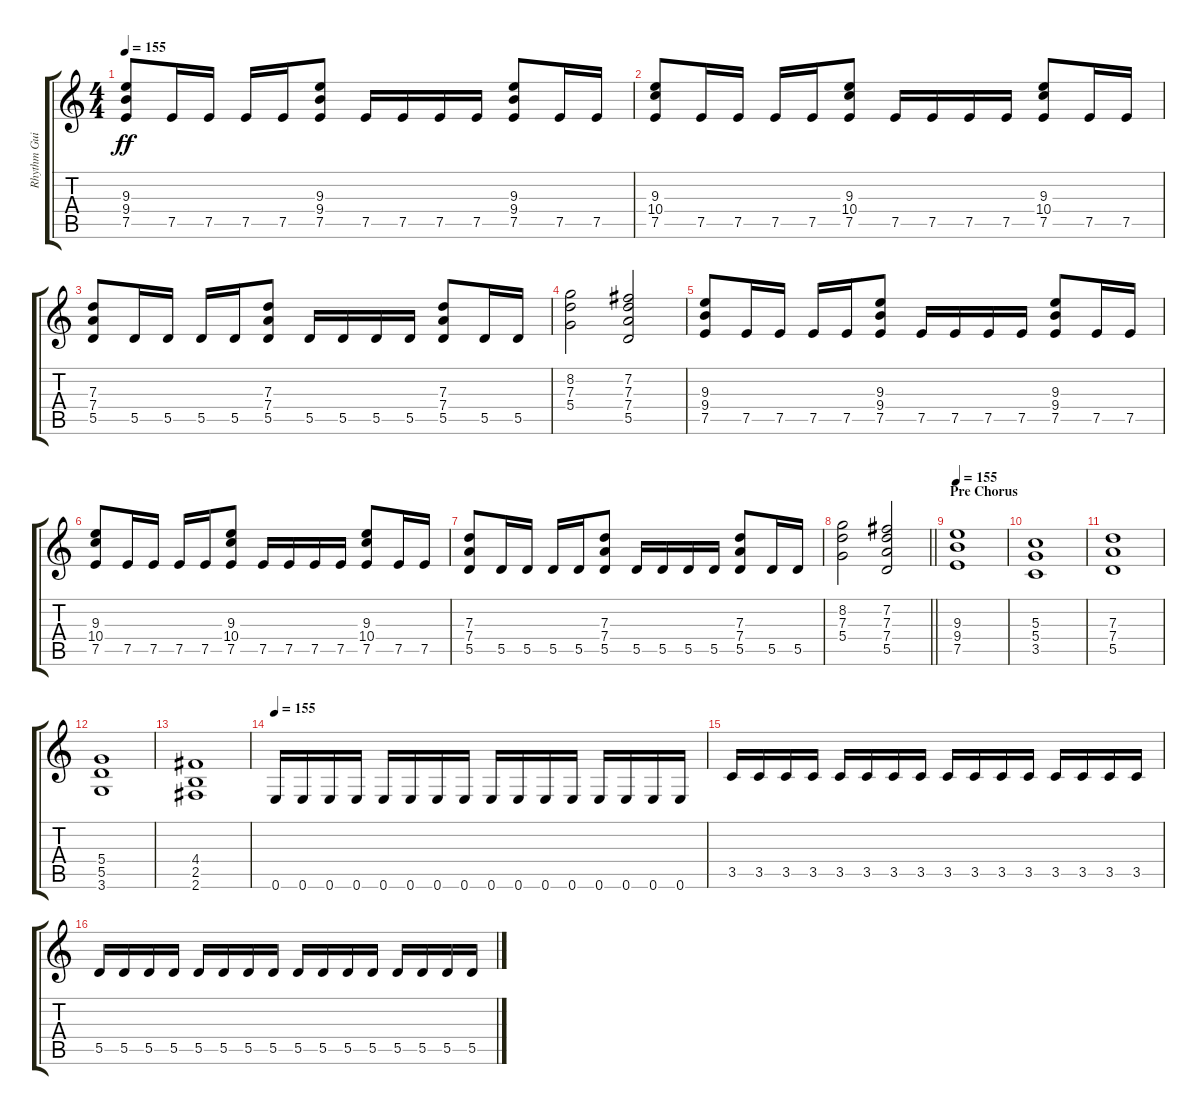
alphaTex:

\track ("Rhythm Guitar" "Rhythm Gui") {solo instrument overdrivenguitar}
\staff {score tabs}
\tuning (E4 B3 G3 D3 A2 E2) {hide}
\ts (4 4)
\tempo 155
\clef g2
\ks c
(9.3 9.4 7.5).8{dy ff} 7.5.16 7.5.16 7.5.16 7.5.16 (9.3 9.4 7.5).8 7.5.16 7.5.16 7.5.16 7.5.16 (9.3 9.4 7.5).8 7.5.16 7.5.16 |
(9.3 10.4 7.5).8 7.5.16 7.5.16 7.5.16 7.5.16 (9.3 10.4 7.5).8 7.5.16 7.5.16 7.5.16 7.5.16 (9.3 10.4 7.5).8 7.5.16 7.5.16 |
(7.3 7.4 5.5).8 5.5.16 5.5.16 5.5.16 5.5.16 (7.3 7.4 5.5).8 5.5.16 5.5.16 5.5.16 5.5.16 (7.3 7.4 5.5).8 5.5.16 5.5.16 |
(8.2 7.3 5.4).2 (7.2 7.3 7.4 5.5).2 |
(9.3 9.4 7.5).8 7.5.16 7.5.16 7.5.16 7.5.16 (9.3 9.4 7.5).8 7.5.16 7.5.16 7.5.16 7.5.16 (9.3 9.4 7.5).8 7.5.16 7.5.16 |
(9.3 10.4 7.5).8 7.5.16 7.5.16 7.5.16 7.5.16 (9.3 10.4 7.5).8 7.5.16 7.5.16 7.5.16 7.5.16 (9.3 10.4 7.5).8 7.5.16 7.5.16 |
(7.3 7.4 5.5).8 5.5.16 5.5.16 5.5.16 5.5.16 (7.3 7.4 5.5).8 5.5.16 5.5.16 5.5.16 5.5.16 (7.3 7.4 5.5).8 5.5.16 5.5.16 |
\barLineRight lightlight
(8.2 7.3 5.4).2 (7.2 7.3 7.4 5.5).2 |
\section ("" "Pre Chorus")
\tempo 155
(9.3 9.4 7.5).1 |
(5.3 5.4 3.5).1 |
(7.3 7.4 5.5).1 |
(5.4 5.5 3.6).1 |
(4.4 2.5 2.6).1 |
\tempo 155
0.6.16 0.6.16 0.6.16 0.6.16 0.6.16 0.6.16 0.6.16 0.6.16 0.6.16 0.6.16 0.6.16 0.6.16 0.6.16 0.6.16 0.6.16 0.6.16 |
3.5.16 3.5.16 3.5.16 3.5.16 3.5.16 3.5.16 3.5.16 3.5.16 3.5.16 3.5.16 3.5.16 3.5.16 3.5.16 3.5.16 3.5.16 3.5.16 |
5.5.16 5.5.16 5.5.16 5.5.16 5.5.16 5.5.16 5.5.16 5.5.16 5.5.16 5.5.16 5.5.16 5.5.16 5.5.16 5.5.16 5.5.16 5.5.16
